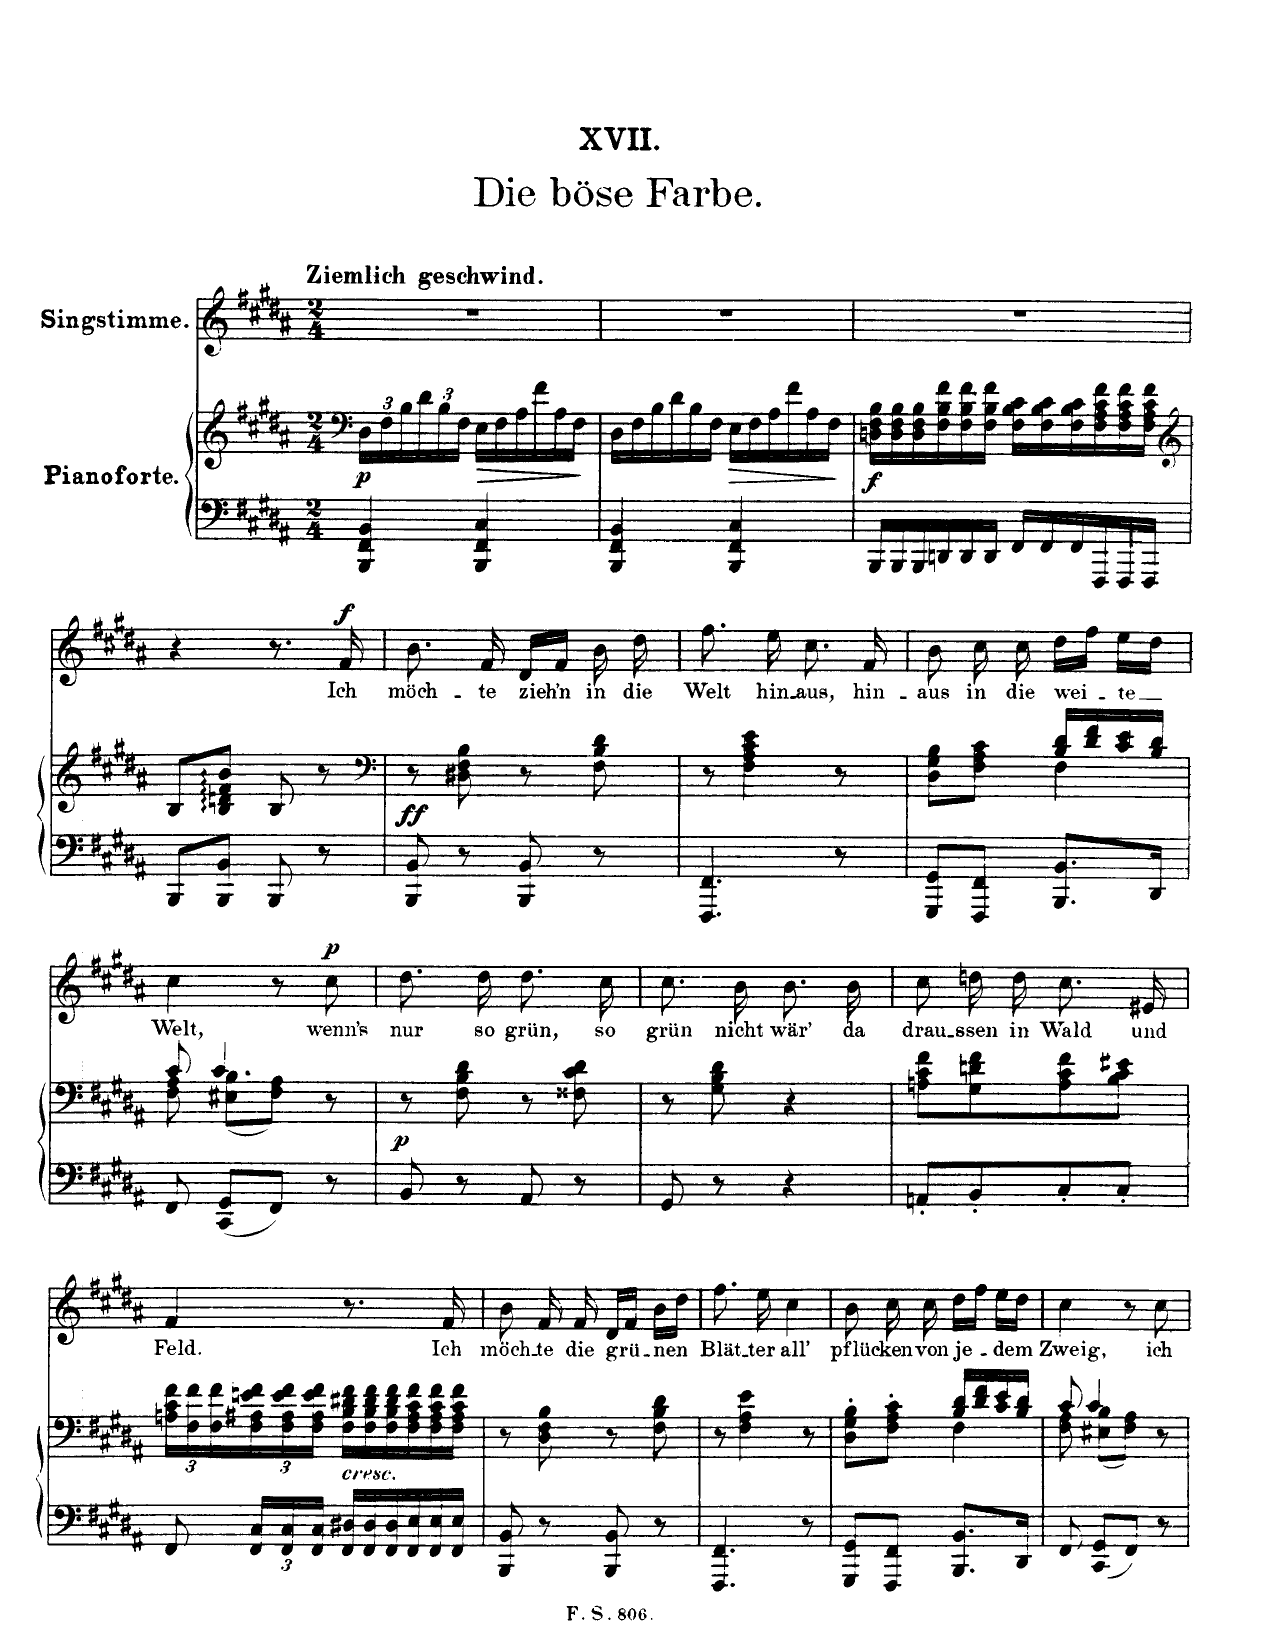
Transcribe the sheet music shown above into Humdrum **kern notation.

**kern	**kern	**dynam	**kern	**text	**dynam
*part2	*part2	*part2	*part1	*part1	*part1
*staff3	*staff2	*staff2/3	*staff1	*staff1	*staff1
*I"Pianoforte	*	*	*I"Singstimme	*	*
*I'Pno	*	*	*	*	*
*clefF4	*clefF4	*	*clefG2	*	*
*k[f#c#g#d#a#]	*k[f#c#g#d#a#]	*	*k[f#c#g#d#a#]	*	*
*M2/4	*M2/4	*	*M2/4	*	*
=1	=1	=1	=1	=1	=1
!	!	!	!LO:TX:a:B:t=Ziemlich geschwind	!	!
!	!	!LO:DY:b	!	!	!
4BBB/ 4FF#/ 4BB/	24D#\LL	p	2r	.	.
.	24F#\	.	.	.	.
.	24B\	.	.	.	.
.	24d#\	.	.	.	.
.	24B\	.	.	.	.
.	24F#\JJ	.	.	.	.
*	*Xtuplet	*	*	*	*
!	!	!LO:HP:b	!	!	!
4BBB/ 4FF#/ 4C#/	24E\LL	>	.	.	.
.	24F#\	.	.	.	.
.	24A#\	.	.	.	.
.	24f#\	.	.	.	.
.	24A#\	.	.	.	.
.	24F#\JJ	.	.	.	.
.	.	]	.	.	.
=2	=2	=2	=2	=2	=2
4BBB/ 4FF#/ 4BB/	24D#\LL	.	2r	.	.
.	24F#\	.	.	.	.
.	24B\	.	.	.	.
.	24d#\	.	.	.	.
.	24B\	.	.	.	.
.	24F#\JJ	.	.	.	.
!	!	!LO:HP:b	!	!	!
4BBB/ 4FF#/ 4C#/	24E\LL	>	.	.	.
.	24F#\	.	.	.	.
.	24A#\	.	.	.	.
.	24f#\	.	.	.	.
.	24A#\	.	.	.	.
.	24F#\JJ	.	.	.	.
.	.	]	.	.	.
=3	=3	=3	=3	=3	=3
*Xtuplet	*	*	*	*	*
!	!	!LO:DY:b	!	!	!
24BBB/LL	24Dn\ 24F#\ 24B\LL	f	2r	.	.
24BBB/	24D\ 24F#\ 24B\	.	.	.	.
24BBB/	24D\ 24F#\ 24B\	.	.	.	.
24DDn/	24F#\ 24B\ 24f#\	.	.	.	.
24DD/	24F#\ 24B\ 24f#\	.	.	.	.
24DD/JJ	24F#\ 24B\ 24f#\JJ	.	.	.	.
24FF#/LL	24F#\ 24B\ 24c#\LL	.	.	.	.
24FF#/	24F#\ 24B\ 24c#\	.	.	.	.
24FF#/	24F#\ 24B\ 24c#\	.	.	.	.
24FFF#/	24F#\ 24A#\ 24c#\ 24f#\	.	.	.	.
24FFF#/	24F#\ 24A#\ 24c#\ 24f#\	.	.	.	.
24FFF#/JJ	24F#\ 24A#\ 24c#\ 24f#\JJ	.	.	.	.
=4	=4	=4	=4	=4	=4
*	*clefG2	*	*	*	*
8BBB/L	8B/L	.	4r	.	.
8BBB/ 8BB/J	8B/: 8dn/: 8f#/: 8b/:J	.	.	.	.
8BBB/	8B/	.	8.r	.	.
8r	8r	.	.	.	.
!	!	!	!	!	!LO:DY:b
.	.	.	16f#/	Ich	f
=5	=5	=5	=5	=5	=5
*	*clefF4	*	*	*	*
!	!	!LO:DY:b=2	!	!	!
8BBB/ 8BB/	8r	ff	8.b\	möch-	.
8r	8D#X\ 8F#\ 8B\	.	.	.	.
.	.	.	16f#/	-te	.
8BBB/ 8BB/	8r	.	16d#/LL	zieh'n	.
.	.	.	16f#/JJ	.	.
8r	8F#\ 8B\ 8d#\	.	16b\	in	.
.	.	.	16dd#\	die	.
=6	=6	=6	=6	=6	=6
4.FFF#/ 4.FF#/	8r	.	8.ff#\	Welt	.
.	4F#\ 4A#\ 4c#\ 4e\	.	.	.	.
.	.	.	16ee\	hin-	.
.	.	.	8.cc#\	-aus,	.
8r	8r	.	.	.	.
.	.	.	16f#/	hin-	.
=7	=7	=7	=7	=7	=7
*	*^	*	*	*	*
8GGG#/ 8GG#/L	8D#\ 8G#\ 8B\L	4ryy	.	8b\	-aus	.
8FFF#/ 8FF#/J	8F#\ 8A#\ 8c#\J	.	.	16cc#\	in	.
.	.	.	.	16cc#\	die	.
8.BBB/ 8.BB/L	4F#\	16B/ 16d#/LL	.	16dd#\LL	wei-	.
.	.	16d#/ 16f#/	.	16ff#\JJ	.	.
.	.	16c#/ 16e/	.	16ee\LL	-te	.
16DD#/Jk	.	16B/ 16d#/JJ	.	16dd#\JJ	.	.
=8	=8	=8	=8	=8	=8	=8
8FF#/	8c#/	8F#\ 8A#\	.	4cc#\	Welt,	.
8CC#/ 8GG#/L	4c#/	(8E#X\ 8B\L	.	.	.	.
8FF#/J	.	8F#\ 8A#\J)	.	8r	.	.
!	!	!	!	!	!	!LO:DY:b
8r	8r	8ryy	.	8cc#\	wenn's	p
*	*v	*v	*	*	*	*
=9	=9	=9	=9	=9	=9
8BB/	8r	.	8.dd#\	nur	.
8r	8F#\ 8B\ 8d#\	.	.	.	.
.	.	.	16dd#\	so	.
8AA#/	8r	.	8.dd#\	grün,	.
8r	8F##X\ 8c#\ 8d#\	.	.	.	.
.	.	.	16cc#\	so	.
=10	=10	=10	=10	=10	=10
8GG#/	8r	.	8.cc#\	grün	.
8r	8G#\ 8B\ 8d#\	.	.	.	.
.	.	.	16b\	nicht	.
4r	4r	.	8.b\	wär'	.
.	.	.	16b\	da	.
=11	=11	=11	=11	=11	=11
8AAn'/L	8An\ 8c#\ 8f#\L	.	8cc#\	drau-	.
8BB'/	8G#\ 8dn\ 8f#\J	.	16ddn\	-ssen	.
.	.	.	16dd\	in	.
8C#'/	8A\ 8c#\ 8f#\L	.	8.cc#\	Wald	.
8C#'/J	8B\ 8c#\ 8e#X\J	.	.	.	.
.	.	.	16e#X/	und	.
=12	=12	=12	=12	=12	=12
*	*tuplet	*	*	*	*
8FF#/	24An\ 24c#\ 24f#\LL	.	4f#/	Feld	.
.	24F#\ 24f#\	.	.	.	.
.	24F#\ 24f#\	.	.	.	.
*tuplet	*	*	*	*	*
24FF#/ 24C#/LL	24F#\ 24A#X\ 24en\ 24f#\	.	.	.	.
24FF#/ 24C#/	24F#\ 24A#\ 24e\ 24f#\	.	.	.	.
24FF#/ 24C#/JJ	24F#\ 24A#\ 24e\ 24f#\JJ	.	.	.	.
*Xtuplet	*Xtuplet	*	*	*	*
!	!LO:TX:b:i:t=cresc.	!	!	!	!
24FF#/ 24D#X/LL	24F#\ 24B\ 24d#X\ 24f#\LL	.	8.r	.	.
24FF#/ 24D#/	24F#\ 24B\ 24d#\ 24f#\	.	.	.	.
24FF#/ 24D#/	24F#\ 24B\ 24d#\ 24f#\	.	.	.	.
24FF#/ 24E/	24F#\ 24A#\ 24c#\ 24f#\	.	.	.	.
24FF#/ 24E/	24F#\ 24A#\ 24c#\ 24f#\	.	.	.	.
.	.	.	16f#/	Ich	.
24FF#/ 24E/JJ	24F#\ 24A#\ 24c#\ 24f#\JJ	.	.	.	.
=13	=13	=13	=13	=13	=13
8BBB/ 8BB/	8r	.	8b\	möch-	.
8r	8D#\ 8F#\ 8B\	.	16f#/	-te	.
.	.	.	16f#/	die	.
8BBB/ 8BB/	8r	.	16d#/LL	grü-	.
.	.	.	16f#/JJ	.	.
8r	8F#\ 8B\ 8d#\	.	16b\LL	-nen	.
.	.	.	16dd#\JJ	.	.
=14	=14	=14	=14	=14	=14
4.FFF#/ 4.FF#/	8r	.	8.ff#\	Blät-	.
.	4F#\ 4A#\ 4e\	.	.	.	.
.	.	.	16ee\	-ter	.
.	.	.	4cc#\	all'	.
8r	8r	.	.	.	.
=15	=15	=15	=15	=15	=15
*	*^	*	*	*	*
8GGG#/ 8GG#/L	8D#\'> 8G#\'> 8B\'>L	4ryy	.	8b\	pflü-	.
8FFF#/ 8FF#/J	8F#\'> 8A#\'> 8c#\'>J	.	.	16cc#\	-cken	.
.	.	.	.	16cc#\	von	.
8.BBB/ 8.BB/L	16B/ 16d#/LL	4F#\	.	16dd#\LL	je-	.
.	16d#/ 16f#/	.	.	16ff#\JJ	.	.
.	16c#/ 16e/	.	.	16ee\LL	-dem	.
16DD#/Jk	16B/ 16d#/JJ	.	.	16dd#\JJ	.	.
=16	=16	=16	=16	=16	=16	=16
8FF#/	8c#/	8F#\ 8A#\	.	4cc#\	Zweig,	.
8CC#/ 8GG#/L	4c#/	(8E#X\ 8B\L	.	.	.	.
8FF#/J	.	8F#\ 8A#\J)	.	8r	.	.
8r	8r	8ryy	.	8cc#\	Ich	.
*	*v	*v	*	*	*	*
=	=	=	=	=	=
*-	*-	*-	*-	*-	*-
